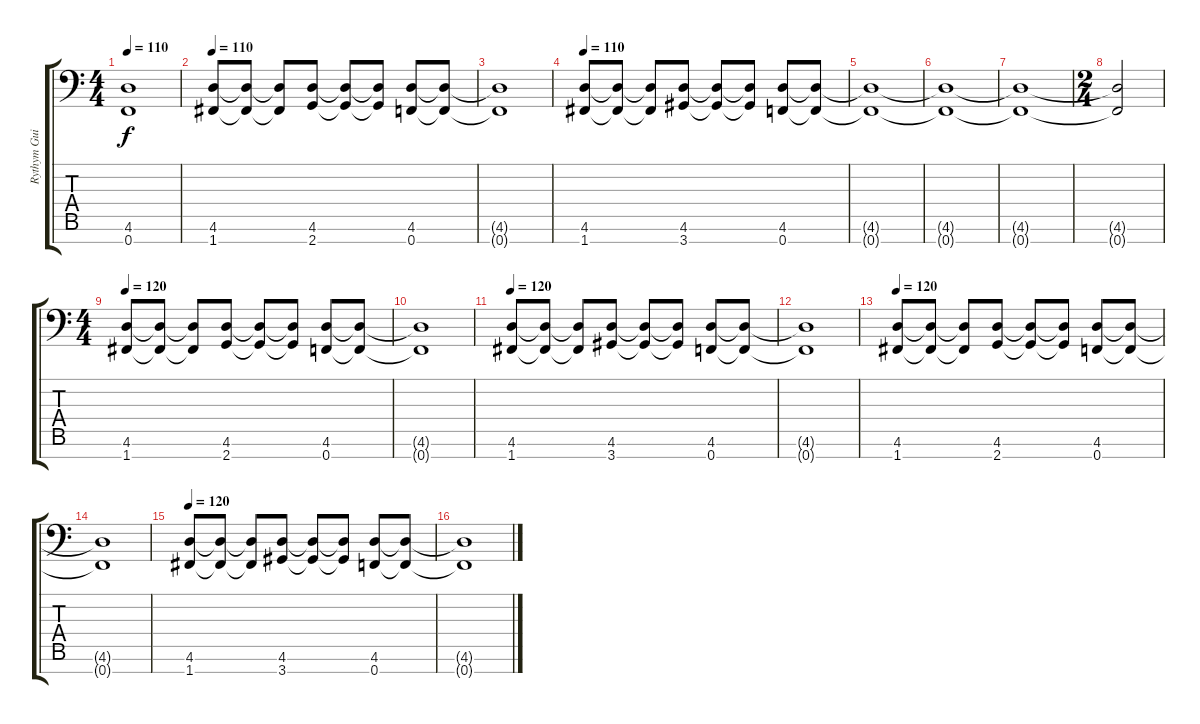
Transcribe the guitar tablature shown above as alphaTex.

\track ("Rythym Guitar 1 (Tuned To F)" "Rythym Gui") {instrument distortionguitar}
\staff {score tabs}
\tuning (Bb3 Gb3 Db3 Ab2 Eb2 Bb1 F1) {hide}
\ts (4 4)
\tempo 110
\clef f4
\ks c
(4.6{t} 0.7{t}).1{dy f} |
\tempo 110
(4.6 1.7).8 (4.6{t} 1.7{t}).8 (4.6{t} 1.7{t}).8 (4.6 2.7).8 (4.6{t} 2.7{t}).8 (4.6{t} 2.7{t}).8 (4.6 0.7).8 (4.6{t} 0.7{t}).8 |
(4.6{t} 0.7{t}).1 |
\tempo 110
(4.6 1.7).8 (4.6{t} 1.7{t}).8 (4.6{t} 1.7{t}).8 (4.6 3.7).8 (4.6{t} 3.7{t}).8 (4.6{t} 3.7{t}).8 (4.6 0.7).8 (4.6{t} 0.7{t}).8 |
(4.6{t} 0.7{t}).1 |
(4.6{t} 0.7{t}).1 |
(4.6{t} 0.7{t}).1 |
\ts (2 4)
(4.6{t} 0.7{t}).2 |
\ts (4 4)
\tempo 120
(4.6 1.7).8 (4.6{t} 1.7{t}).8 (4.6{t} 1.7{t}).8 (4.6 2.7).8 (4.6{t} 2.7{t}).8 (4.6{t} 2.7{t}).8 (4.6 0.7).8 (4.6{t} 0.7{t}).8 |
(4.6{t} 0.7{t}).1 |
\tempo 120
(4.6 1.7).8 (4.6{t} 1.7{t}).8 (4.6{t} 1.7{t}).8 (4.6 3.7).8 (4.6{t} 3.7{t}).8 (4.6{t} 3.7{t}).8 (4.6 0.7).8 (4.6{t} 0.7{t}).8 |
(4.6{t} 0.7{t}).1 |
\tempo 120
(4.6 1.7).8 (4.6{t} 1.7{t}).8 (4.6{t} 1.7{t}).8 (4.6 2.7).8 (4.6{t} 2.7{t}).8 (4.6{t} 2.7{t}).8 (4.6 0.7).8 (4.6{t} 0.7{t}).8 |
(4.6{t} 0.7{t}).1 |
\tempo 120
(4.6 1.7).8 (4.6{t} 1.7{t}).8 (4.6{t} 1.7{t}).8 (4.6 3.7).8 (4.6{t} 3.7{t}).8 (4.6{t} 3.7{t}).8 (4.6 0.7).8 (4.6{t} 0.7{t}).8 |
(4.6{t} 0.7{t}).1
